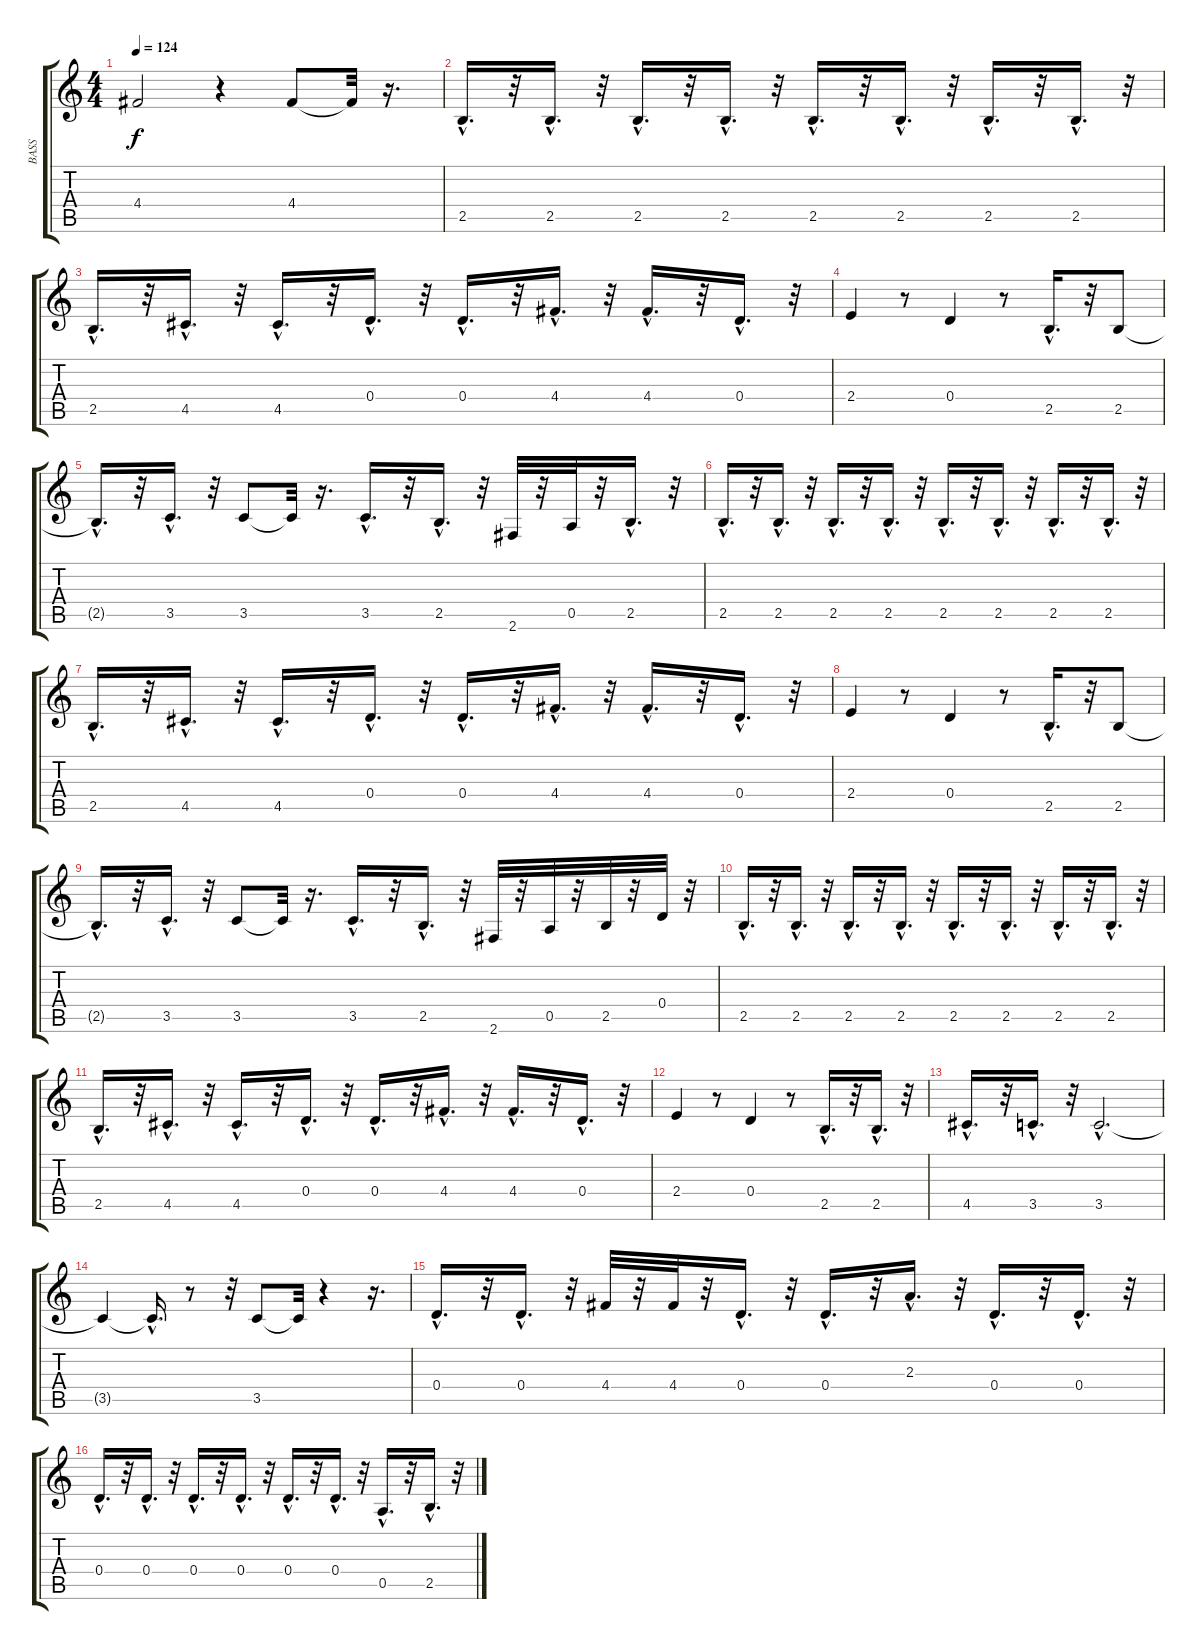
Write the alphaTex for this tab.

\track ("BASS" "BASS") {instrument electricbasspick}
\staff {score tabs}
\tuning (E4 B3 G3 D3 A2 E2) {hide}
\ts (4 4)
\tempo 124
\clef g2
\ks c
4.4.2{dy f} r.4 4.4.8 4.4{t}.32 r.16{d} |
2.5{hac}.16{d} r.32 2.5{hac}.16{d} r.32 2.5{hac}.16{d} r.32 2.5{hac}.16{d} r.32 2.5{hac}.16{d} r.32 2.5{hac}.16{d} r.32 2.5{hac}.16{d} r.32 2.5{hac}.16{d} r.32 |
2.5{hac}.16{d} r.32 4.5{hac}.16{d} r.32 4.5{hac}.16{d} r.32 0.4{hac}.16{d} r.32 0.4{hac}.16{d} r.32 4.4{hac}.16{d} r.32 4.4{hac}.16{d} r.32 0.4{hac}.16{d} r.32 |
2.4.4 r.8 0.4.4 r.8 2.5{hac}.16{d} r.32 2.5.8 |
2.5{hac t}.16{d} r.32 3.5{hac}.16{d} r.32 3.5.8 3.5{t}.32 r.16{d} 3.5{hac}.16{d} r.32 2.5{hac}.16{d} r.32 2.6.32 r.32 0.5.32 r.32 2.5{hac}.16{d} r.32 |
2.5{hac}.16{d} r.32 2.5{hac}.16{d} r.32 2.5{hac}.16{d} r.32 2.5{hac}.16{d} r.32 2.5{hac}.16{d} r.32 2.5{hac}.16{d} r.32 2.5{hac}.16{d} r.32 2.5{hac}.16{d} r.32 |
2.5{hac}.16{d} r.32 4.5{hac}.16{d} r.32 4.5{hac}.16{d} r.32 0.4{hac}.16{d} r.32 0.4{hac}.16{d} r.32 4.4{hac}.16{d} r.32 4.4{hac}.16{d} r.32 0.4{hac}.16{d} r.32 |
2.4.4 r.8 0.4.4 r.8 2.5{hac}.16{d} r.32 2.5.8 |
2.5{hac t}.16{d} r.32 3.5{hac}.16{d} r.32 3.5.8 3.5{t}.32 r.16{d} 3.5{hac}.16{d} r.32 2.5{hac}.16{d} r.32 2.6.32 r.32 0.5.32 r.32 2.5.32 r.32 0.4.32 r.32 |
2.5{hac}.16{d} r.32 2.5{hac}.16{d} r.32 2.5{hac}.16{d} r.32 2.5{hac}.16{d} r.32 2.5{hac}.16{d} r.32 2.5{hac}.16{d} r.32 2.5{hac}.16{d} r.32 2.5{hac}.16{d} r.32 |
2.5{hac}.16{d} r.32 4.5{hac}.16{d} r.32 4.5{hac}.16{d} r.32 0.4{hac}.16{d} r.32 0.4{hac}.16{d} r.32 4.4{hac}.16{d} r.32 4.4{hac}.16{d} r.32 0.4{hac}.16{d} r.32 |
2.4.4 r.8 0.4.4 r.8 2.5{hac}.16{d} r.32 2.5{hac}.16{d} r.32 |
4.5{hac}.16{d} r.32 3.5{hac}.16{d} r.32 3.5{hac}.2{d} |
3.5{t}.4 3.5{hac t}.16{d} r.8 r.32 3.5.8 3.5{t}.32 r.4 r.16{d} |
0.4{hac}.16{d} r.32 0.4{hac}.16{d} r.32 4.4.32 r.32 4.4.32 r.32 0.4{hac}.16{d} r.32 0.4{hac}.16{d} r.32 2.3{hac}.16{d} r.32 0.4{hac}.16{d} r.32 0.4{hac}.16{d} r.32 |
0.4{hac}.16{d} r.32 0.4{hac}.16{d} r.32 0.4{hac}.16{d} r.32 0.4{hac}.16{d} r.32 0.4{hac}.16{d} r.32 0.4{hac}.16{d} r.32 0.5{hac}.16{d} r.32 2.5{hac}.16{d} r.32
